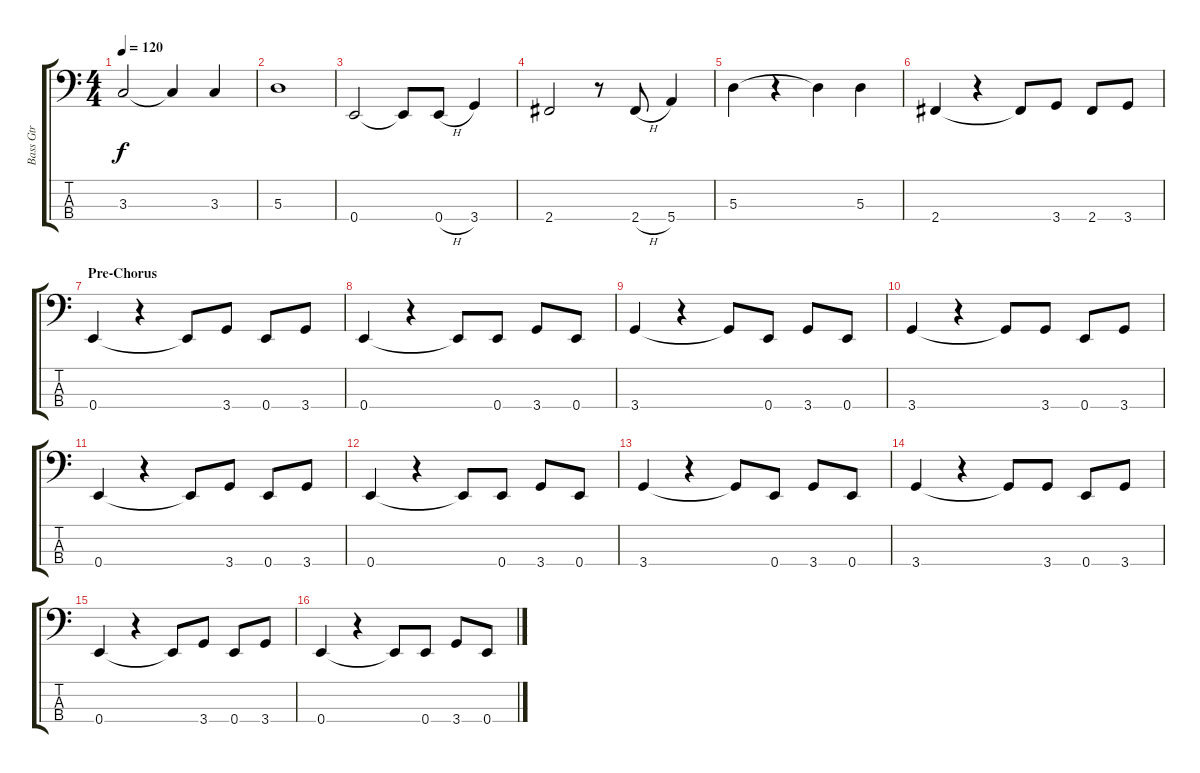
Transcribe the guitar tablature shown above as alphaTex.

\track ("Bass Gtr" "Bass Gtr") {instrument electricbassfinger}
\staff {score tabs}
\tuning (G2 D2 A1 E1) {hide}
\ts (4 4)
\tempo 120
\clef f4
\ks c
3.3.2{dy f} 3.3{t}.4 3.3.4 |
5.3.1 |
0.4.2 0.4{t}.8 0.4{h}.8 3.4.4 |
2.4.2 r.8 2.4{h}.8 5.4.4 |
5.3.4 r.4 5.3{t}.4 5.3.4 |
2.4.4 r.4 2.4{t}.8 3.4.8 2.4.8 3.4.8 |
\section ("" "Pre-Chorus")
0.4.4 r.4 0.4{t}.8 3.4.8 0.4.8 3.4.8 |
0.4.4 r.4 0.4{t}.8 0.4.8 3.4.8 0.4.8 |
3.4.4 r.4 3.4{t}.8 0.4.8 3.4.8 0.4.8 |
3.4.4 r.4 3.4{t}.8 3.4.8 0.4.8 3.4.8 |
0.4.4 r.4 0.4{t}.8 3.4.8 0.4.8 3.4.8 |
0.4.4 r.4 0.4{t}.8 0.4.8 3.4.8 0.4.8 |
3.4.4 r.4 3.4{t}.8 0.4.8 3.4.8 0.4.8 |
3.4.4 r.4 3.4{t}.8 3.4.8 0.4.8 3.4.8 |
0.4.4 r.4 0.4{t}.8 3.4.8 0.4.8 3.4.8 |
0.4.4 r.4 0.4{t}.8 0.4.8 3.4.8 0.4.8
